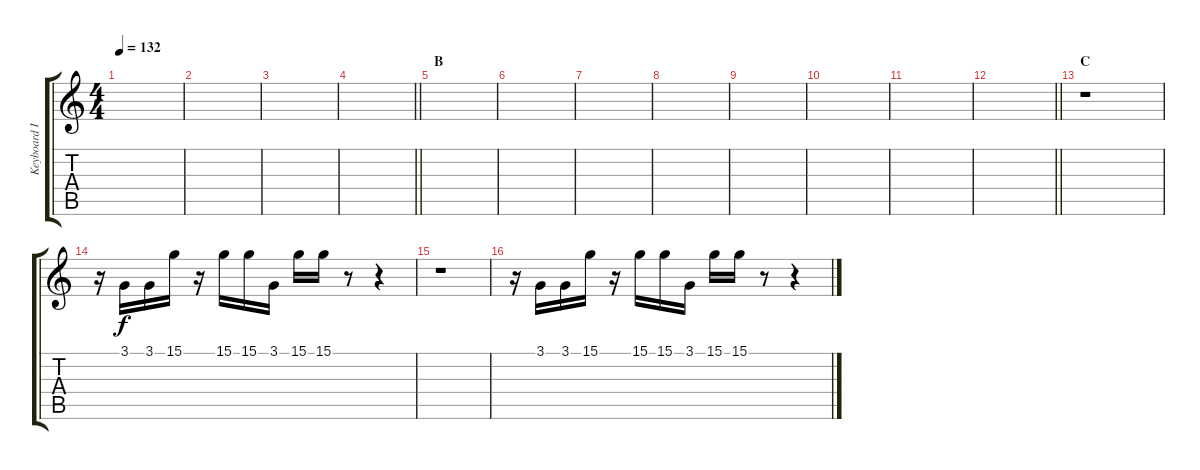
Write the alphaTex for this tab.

\track ("Keyboard I" "Keyboard I") {instrument lead1square}
\staff {score tabs}
\tuning (E4 B3 G3 D3 A2 E2) {hide}
\ts (4 4)
\tempo 132
\clef g2
\ks c
|
|
|
\barLineRight lightlight
|
\section ("" "B")
|
|
|
|
|
|
|
\barLineRight lightlight
|
\section ("" "C")
r.1 |
r.16 3.1.16 3.1.16 15.1.16 r.16 15.1.16 15.1.16 3.1.16 15.1.16 15.1.16 r.8 r.4 |
r.1 |
r.16 3.1.16 3.1.16 15.1.16 r.16 15.1.16 15.1.16 3.1.16 15.1.16 15.1.16 r.8 r.4
